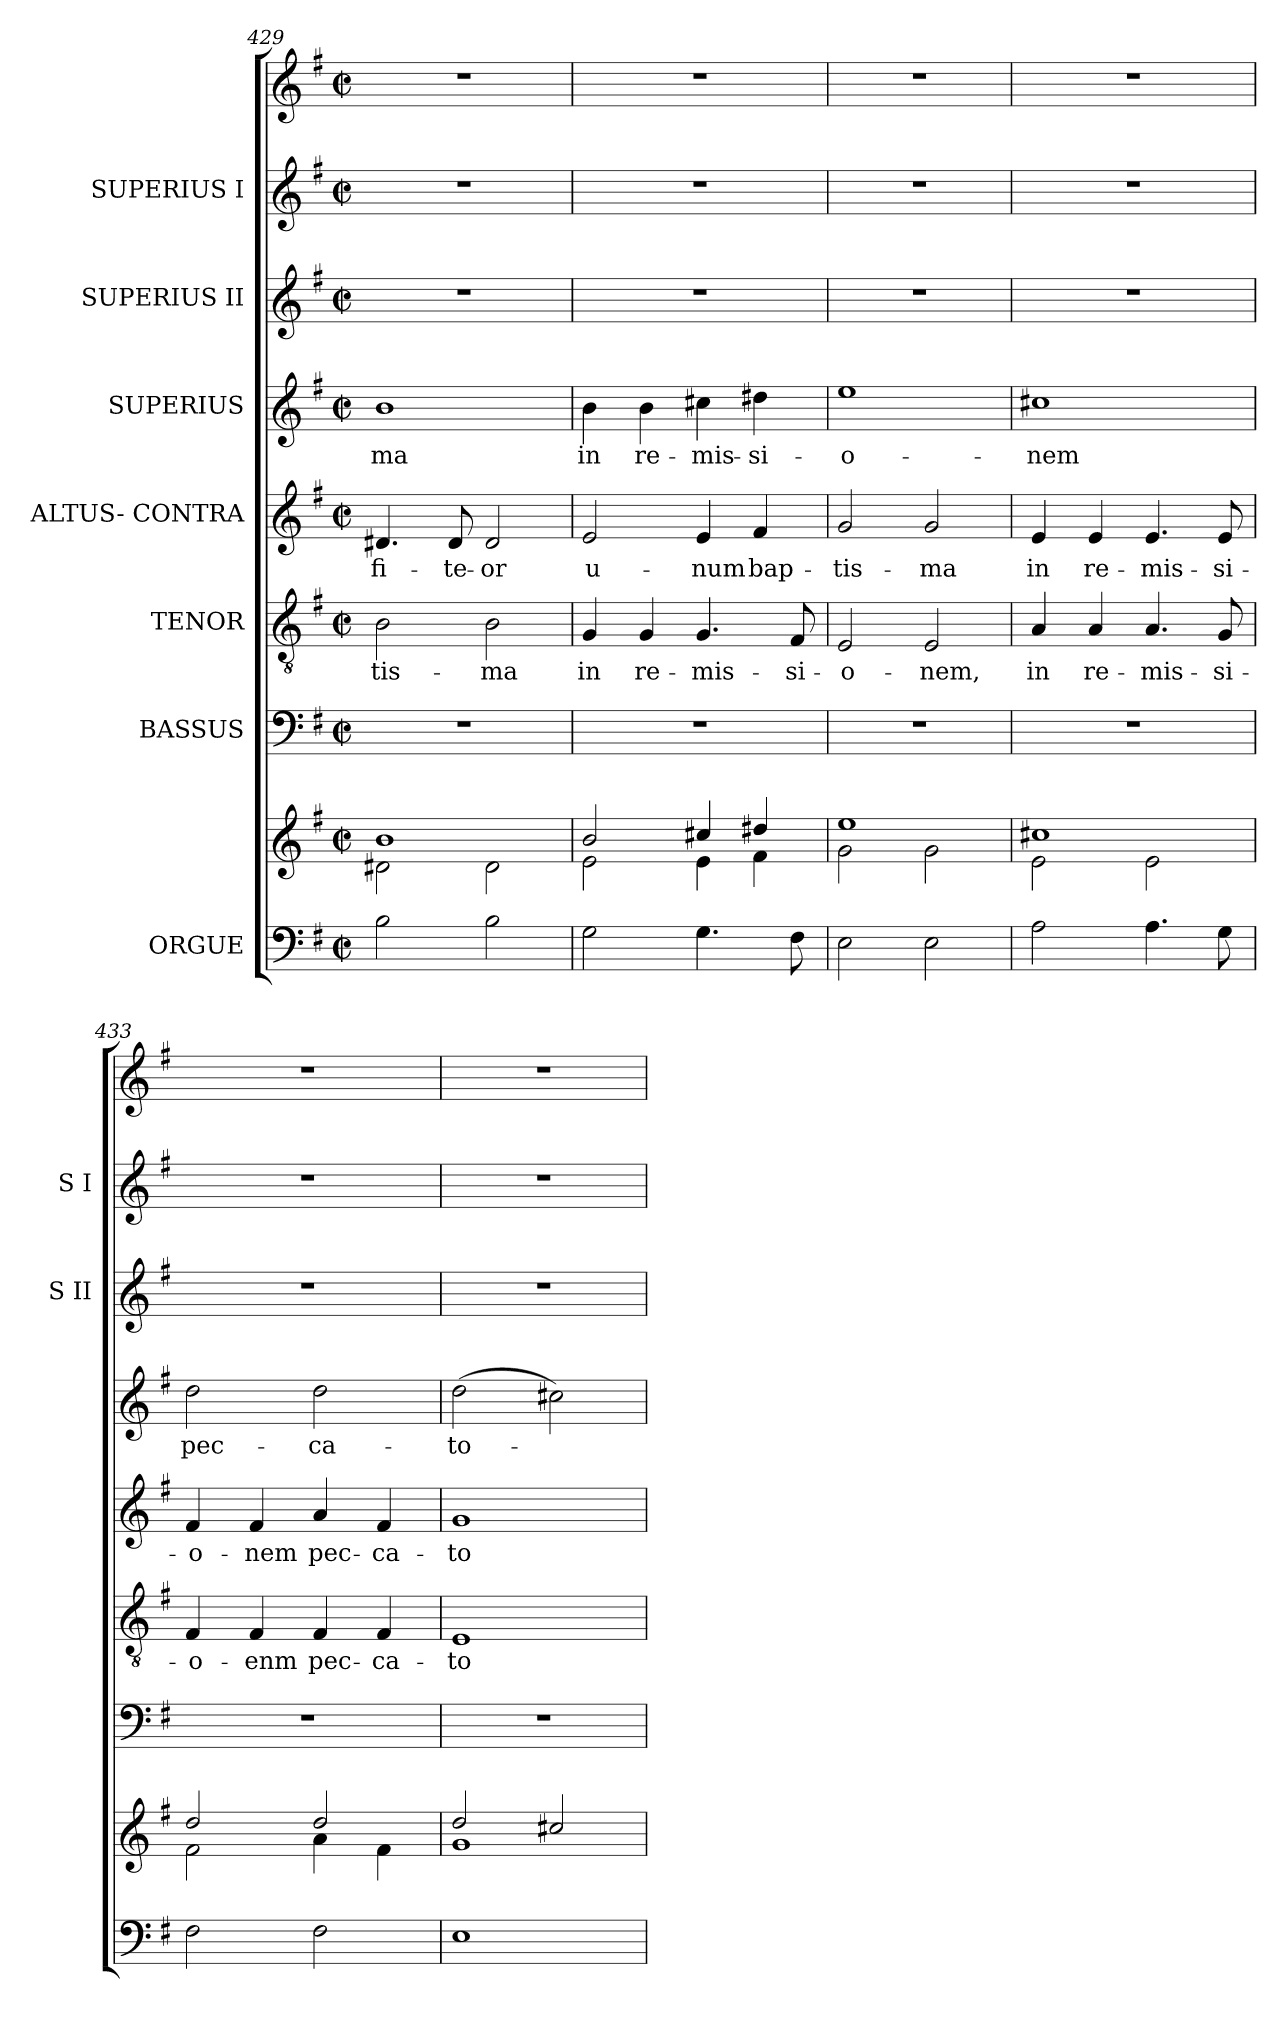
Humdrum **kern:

**kern	**kern	**kern	**kern	**text	**kern	**text	**kern	**text	**kern	**kern	**kern
*part8	*part8	*part7	*part6	*part6	*part5	*part5	*part4	*part4	*part3	*part2	*part1
*staff9	*staff8	*staff7	*staff6	*staff6	*staff5	*staff5	*staff4	*staff4	*staff3	*staff2	*staff1
*I"ORGUE	*	*I"BASSUS	*I"TENOR	*	*I"ALTUS- CONTRA	*	*I"SUPERIUS	*	*I"SUPERIUS II	*I"SUPERIUS I	*
*	*	*	*	*	*	*	*	*	*I'S II	*I'S I	*
*clefF4	*clefG2	*clefF4	*clefGv2	*	*clefG2	*	*clefG2	*	*clefG2	*clefG2	*clefG2
*k[f#]	*k[f#]	*k[f#]	*k[f#]	*	*k[f#]	*	*k[f#]	*	*k[f#]	*k[f#]	*k[f#]
*e:	*e:	*e:	*e:	*	*e:	*	*e:	*	*e:	*e:	*e:
*M2/2	*M2/2	*M2/2	*M2/2	*	*M2/2	*	*M2/2	*	*M2/2	*M2/2	*M2/2
*met(c|)	*met(c|)	*met(c|)	*met(c|)	*	*met(c|)	*	*met(c|)	*	*met(c|)	*met(c|)	*met(c|)
=429	=429	=429	=429	=429	=429	=429	=429	=429	=429	=429	=429
*	*^	*	*	*	*	*	*	*	*	*	*
!	!	!	!	!	!LO:LY:b	!	!LO:LY:b	!	!LO:LY:b	!	!	!
2B\	1b	2d#X\	1r	2B\	-tis-	4.d#X/	-fi-	1b	-ma	1r	1r	1r
!	!	!	!	!	!	!	!LO:LY:b	!	!	!	!	!
.	.	.	.	.	.	8d#/	-te-	.	.	.	.	.
!	!	!	!	!	!LO:LY:b	!	!LO:LY:b	!	!	!	!	!
2B\	.	2d#\	.	2B\	-ma	2d#/	-or	.	.	.	.	.
!!LO:PB:g=z
=430	=430	=430	=430	=430	=430	=430	=430	=430	=430	=430	=430	=430
!	!	!	!	!	!LO:LY:b	!	!LO:LY:b	!	!LO:LY:b	!	!	!
2G\	2b/	2e\	1r	4G/	in	2e/	u-	4b\	in	1r	1r	1r
!	!	!	!	!	!LO:LY:b	!	!	!	!LO:LY:b	!	!	!
.	.	.	.	4G/	re-	.	.	4b\	re-	.	.	.
!	!	!	!	!	!LO:LY:b	!	!LO:LY:b	!	!LO:LY:b	!	!	!
4.G\	4cc#X/	4e\	.	4.G/	-mis-	4e/	-num	4cc#X\	-mis-	.	.	.
!	!	!	!	!	!	!	!LO:LY:b	!	!LO:LY:b	!	!	!
.	4dd#X/	4f#\	.	.	.	4f#/	bap-	4dd#X\	-si-	.	.	.
!	!	!	!	!	!LO:LY:b	!	!	!	!	!	!	!
8F#\	.	.	.	8F#/	-si-	.	.	.	.	.	.	.
=431	=431	=431	=431	=431	=431	=431	=431	=431	=431	=431	=431	=431
!	!	!	!	!	!LO:LY:b	!	!LO:LY:b	!	!LO:LY:b	!	!	!
2E\	1ee	2g\	1r	2E/	-o-	2g/	-tis-	1ee	-o-	1r	1r	1r
!	!	!	!	!	!LO:LY:b	!	!LO:LY:b	!	!	!	!	!
2E\	.	2g\	.	2E/	-nem,	2g/	-ma	.	.	.	.	.
=432	=432	=432	=432	=432	=432	=432	=432	=432	=432	=432	=432	=432
!	!	!	!	!	!LO:LY:b	!	!LO:LY:b	!	!LO:LY:b	!	!	!
2A\	1cc#X	2e\	1r	4A/	in	4e/	in	1cc#X	-nem	1r	1r	1r
!	!	!	!	!	!LO:LY:b	!	!LO:LY:b	!	!	!	!	!
.	.	.	.	4A/	re-	4e/	re-	.	.	.	.	.
!	!	!	!	!	!LO:LY:b	!	!LO:LY:b	!	!	!	!	!
4.A\	.	2e\	.	4.A/	-mis-	4.e/	-mis-	.	.	.	.	.
!	!	!	!	!	!LO:LY:b	!	!LO:LY:b	!	!	!	!	!
8G\	.	.	.	8G/	-si-	8e/	-si-	.	.	.	.	.
=433	=433	=433	=433	=433	=433	=433	=433	=433	=433	=433	=433	=433
!	!	!	!	!	!LO:LY:b	!	!LO:LY:b	!	!LO:LY:b	!	!	!
2F#\	2dd/	2f#\	1r	4F#/	-o-	4f#/	-o-	2dd\	pec-	1r	1r	1r
!	!	!	!	!	!LO:LY:b	!	!LO:LY:b	!	!	!	!	!
.	.	.	.	4F#/	-enm	4f#/	-nem	.	.	.	.	.
!	!	!	!	!	!LO:LY:b	!	!LO:LY:b	!	!LO:LY:b	!	!	!
2F#\	2dd/	4a\	.	4F#/	pec-	4a/	pec-	2dd\	-ca-	.	.	.
!	!	!	!	!	!LO:LY:b	!	!LO:LY:b	!	!	!	!	!
.	.	4f#\	.	4F#/	-ca-	4f#/	-ca-	.	.	.	.	.
=434	=434	=434	=434	=434	=434	=434	=434	=434	=434	=434	=434	=434
!	!	!	!	!	!LO:LY:b	!	!LO:LY:b	!	!LO:LY:b	!	!	!
1E	2dd/	1g	1r	1E	-to-	1g	-to-	(>2dd\	-to-	1r	1r	1r
.	2cc#X/	.	.	.	.	.	.	2cc#X\)	.	.	.	.
*	*v	*v	*	*	*	*	*	*	*	*	*	*
=	=	=	=	=	=	=	=	=	=	=	=
*-	*-	*-	*-	*-	*-	*-	*-	*-	*-	*-	*-
